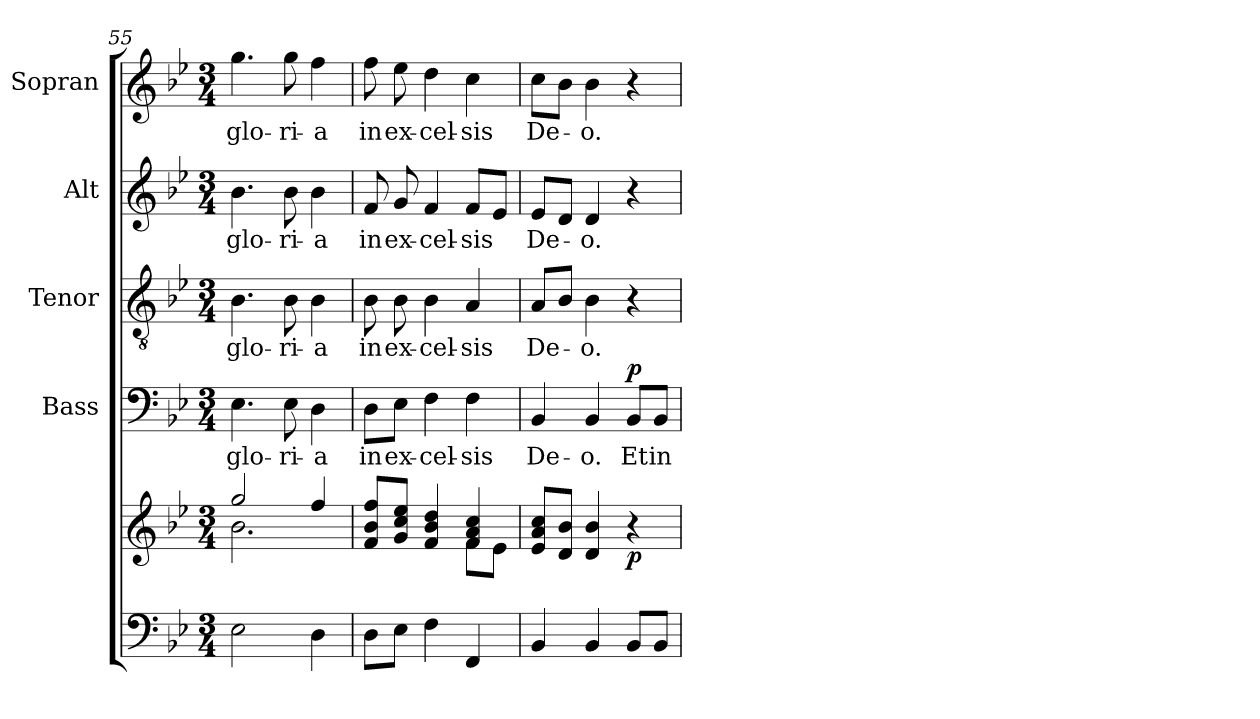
**kern	**kern	**dynam	**kern	**text	**dynam	**kern	**text	**kern	**text	**kern	**text
*part5	*part5	*part5	*part4	*part4	*part4	*part3	*part3	*part2	*part2	*part1	*part1
*staff6	*staff5	*staff5/6	*staff4	*staff4	*staff4	*staff3	*staff3	*staff2	*staff2	*staff1	*staff1
*	*	*	*I"Bass	*	*	*I"Tenor	*	*I"Alt	*	*I"Sopran	*
*	*	*	*I'B.	*	*	*I'T.	*	*I'A.	*	*I'S.	*
*clefF4	*clefG2	*	*clefF4	*	*	*clefGv2	*	*clefG2	*	*clefG2	*
*k[b-e-]	*k[b-e-]	*	*k[b-e-]	*	*	*k[b-e-]	*	*k[b-e-]	*	*k[b-e-]	*
*B-:	*B-:	*	*B-:	*	*	*B-:	*	*B-:	*	*B-:	*
*M3/4	*M3/4	*	*M3/4	*	*	*M3/4	*	*M3/4	*	*M3/4	*
=55	=55	=55	=55	=55	=55	=55	=55	=55	=55	=55	=55
*	*^	*	*	*	*	*	*	*	*	*	*
!	!	!	!	!	!LO:LY:b	!	!	!LO:LY:b	!	!LO:LY:b	!	!LO:LY:b
2E-\	2gg/	2.b-\	.	4.E-\	glo-	.	4.B-\	glo-	4.b-\	glo-	4.gg\	glo-
!	!	!	!	!	!LO:LY:b	!	!	!LO:LY:b	!	!LO:LY:b	!	!LO:LY:b
.	.	.	.	8E-\	-ri-	.	8B-\	-ri-	8b-\	-ri-	8gg\	-ri-
!	!	!	!	!	!LO:LY:b	!	!	!LO:LY:b	!	!LO:LY:b	!	!LO:LY:b
4D\	4ff/	.	.	4D\	-a	.	4B-\	-a	4b-\	-a	4ff\	-a
=56	=56	=56	=56	=56	=56	=56	=56	=56	=56	=56	=56	=56
!	!	!	!	!	!LO:LY:b	!	!	!LO:LY:b	!	!LO:LY:b	!	!LO:LY:b
8D\L	8f/ 8b-/ 8ff/L	2ryy	.	8D\L	in	.	8B-\	in	8f/	in	8ff\	in
!	!	!	!	!	!LO:LY:b	!	!	!LO:LY:b	!	!LO:LY:b	!	!LO:LY:b
8E-\J	8g/ 8cc/ 8ee-/J	.	.	8E-\J	ex-	.	8B-\	ex-	8g/	ex-	8ee-\	ex-
!	!	!	!	!	!LO:LY:b	!	!	!LO:LY:b	!	!LO:LY:b	!	!LO:LY:b
4F\	4f/ 4b-/ 4dd/	.	.	4F\	-cel-	.	4B-\	-cel-	4f/	-cel-	4dd\	-cel-
!	!	!	!	!	!LO:LY:b	!	!	!LO:LY:b	!	!LO:LY:b	!	!LO:LY:b
4FF/	4f/ 4a/ 4cc/	8f\L	.	4F\	-sis	.	4A/	-sis	8f/L	-sis	4cc\	-sis
.	.	8e-\J	.	.	.	.	.	.	8e-/J	.	.	.
=57	=57	=57	=57	=57	=57	=57	=57	=57	=57	=57	=57	=57
!	!	!	!	!	!LO:LY:b	!	!	!LO:LY:b	!	!LO:LY:b	!	!LO:LY:b
*	*v	*v	*	*	*	*	*	*	*	*	*	*
4BB-/	8e-/ 8a/ 8cc/L	.	4BB-/	De-	.	8A/L	De-	8e-/L	De-	8cc\L	De-
.	8d/ 8b-/J	.	.	.	.	8B-/J	.	8d/J	.	8b-\J	.
!	!	!	!	!LO:LY:b	!	!	!LO:LY:b	!	!LO:LY:b	!	!LO:LY:b
4BB-/	4d/ 4b-/	.	4BB-/	-o.	.	4B-\	-o.	4d/	-o.	4b-\	-o.
!	!	!LO:DY:b	!	!LO:LY:b	!LO:DY:a	!	!	!	!	!	!
8BB-/L	4r	p	8BB-/L	Et	p	4r	.	4r	.	4r	.
!	!	!	!	!LO:LY:b	!	!	!	!	!	!	!
8BB-/J	.	.	8BB-/J	in	.	.	.	.	.	.	.
=	=	=	=	=	=	=	=	=	=	=	=
*-	*-	*-	*-	*-	*-	*-	*-	*-	*-	*-	*-
